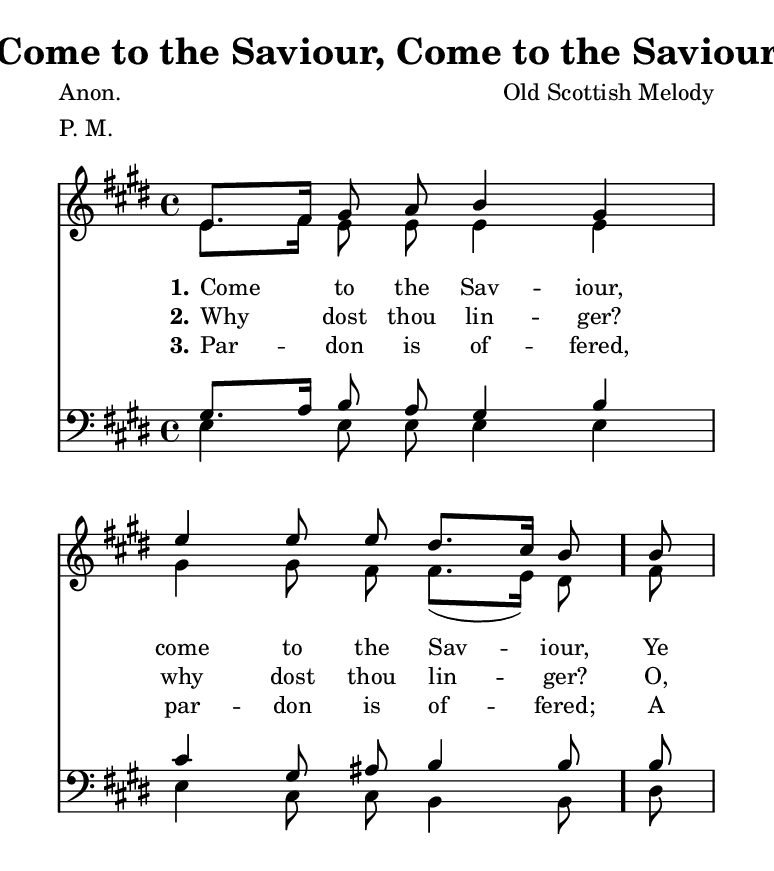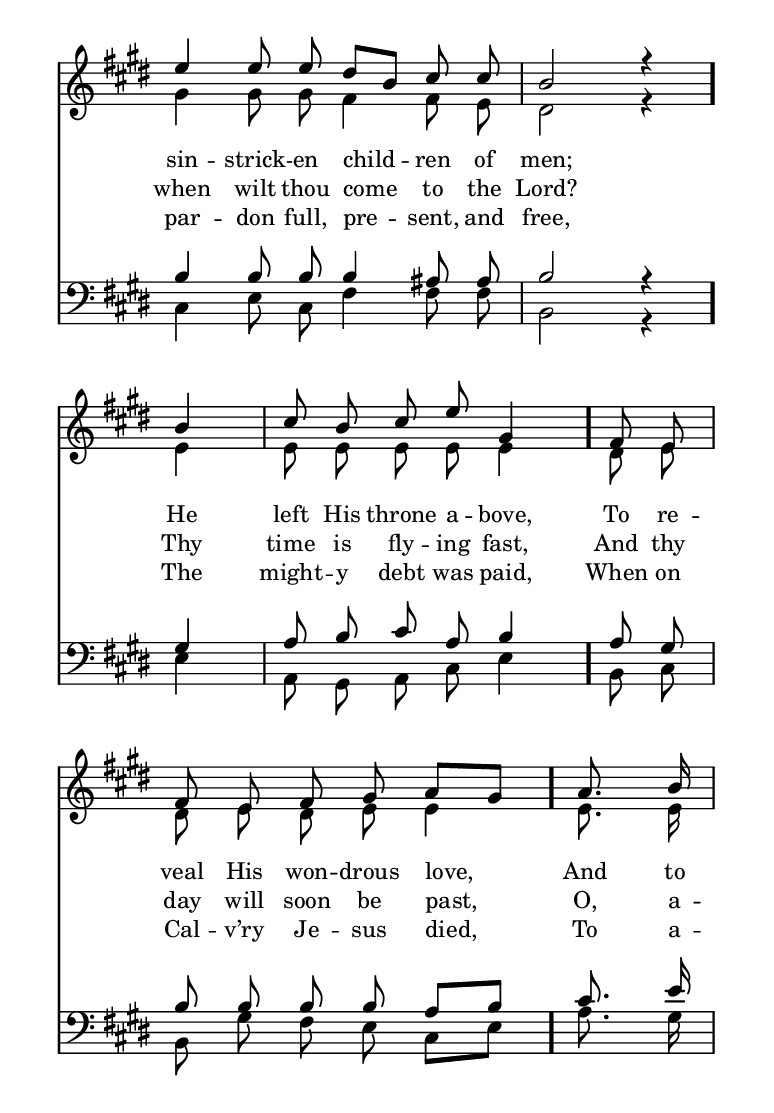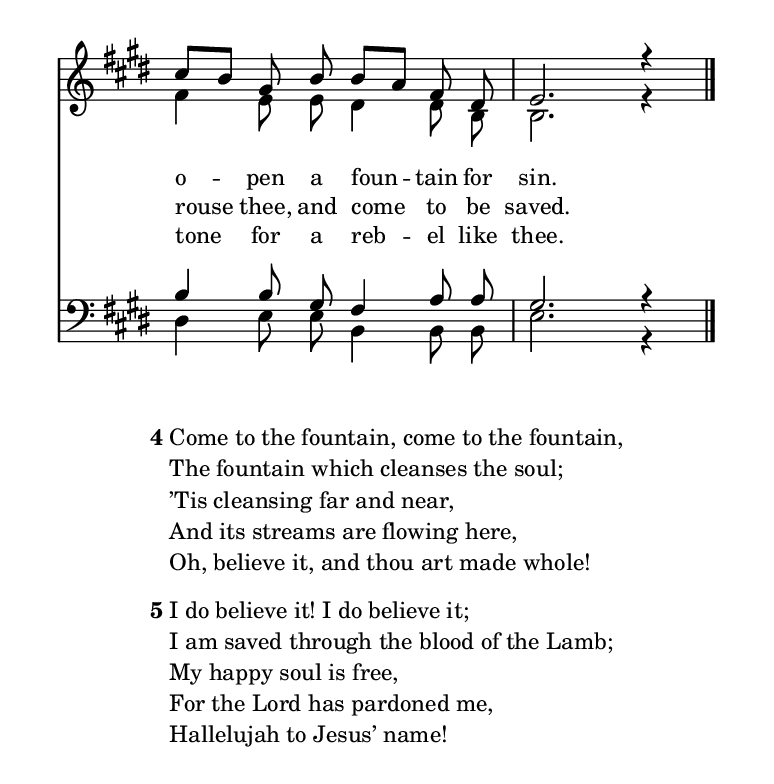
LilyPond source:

\include "common/global.ily"
\paper {
  \include "common/paper.ily"
  ragged-bottom = ##t
  ragged-last-bottom = ##t
  systems-per-page = ##f
  %page-count = ##f
}

\header{
  hymnnumber = "72"
  title = "Come to the Saviour, Come to the Saviour"
  tunename = ""
  meter = "P. M."
  poet = "Anon."
  composer = "Old Scottish Melody"
  %copyright = ""
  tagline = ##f
}

% for fermata in MIDI
ta = { \tempo 4=76 }
tb = { \tempo 4=38 }

global = {
  \include "common/overrides.ily"
  %\override Staff.TimeSignature.style = #'numbered
  \time 4/4
  \override Score.MetronomeMark.transparent = ##t % hide all fermata changes too
  \ta
  \key e \major
  %\partial 4
  \autoBeamOff
}

notesSoprano = {
\global
\relative c' {

	e8.[ fis16] gis8 a8 b4 gis4 | e'4 e8 e8 dis8.[ cis16] b8
	b8 | e4 e8 e8 dis8[ b8] cis8 cis8 | b2 r4
	b4 | cis8 b8 cis8 e8 gis,4
	fis8 e8 fis8 e8 fis8 gis8 a8[ gis8]
	a8. b16 | cis8[ b8] gis8 b8 b8[ a8] fis8 dis8 | e2. r4

  \bar "|."

}
}

notesAlto = {
\global
\relative e' {

	e8.[ fis16] e8 e8 e4 e4 | gis4 gis8 fis8 fis8.[( e16)] dis8
	fis8 | gis4 gis8 gis8 fis4 fis8 e8 | dis2 r4
	e4 | e8 e8 e8 e8 e4
	dis8 e8 | dis8 e8 dis8 e8 e4
	e8. e16 | fis4 e8 e8 dis4 dis8 b8 | b2. r4

}
}

notesTenor = {
\global
\relative a {

	gis8.[ a16] b8 a8 gis4 b4 | cis4 gis8 ais8 b4 b8
	b8 | b4 b8 b8 b4 ais8 ais8 | b2 r4
	gis4 | a8 b8 cis8 a8 b4
	a8 gis b8 b8 b8 b8 a8[ b8]
	cis8. e16 | b4 b8 gis8 fis4 a8 a8 | gis2. r4

}
}

notesBass = {
\global
\relative f {

	e4 e8 e8 e4 e4 | e4 cis8 cis8 b4 b8
	dis8 | cis4 e8 cis8 fis4 fis8 fis8 | b,2 r4
	e4 | a,8 gis8 a8 cis8 e4
	b8 cis8 | b8 gis'8 fis8 e8 cis8[ e8]
	a8. gis16 | dis4 e8 e8 b4 b8 b8 | e2. r4

}
}

wordsA = \lyricmode {
\set stanza = "1."

Come to the Sav -- iour, come to the Sav -- iour, \bar "."
Ye {\break} sin -- strick -- en child -- ren of men; \bar "."
He left His throne a -- bove, \bar "."
To re -- {\break} veal His won -- drous love, \bar "."
And to o -- pen a foun -- tain for sin. \bar "."

}

wordsB = \lyricmode {
\set stanza = "2."

Why dost thou lin -- ger? why dost thou lin -- ger?
O, when wilt thou come to the Lord?
Thy time is fly -- ing fast,
And thy day will soon be past,
O, a -- rouse thee, and come to be saved.

}

wordsC = \lyricmode {
\set stanza = "3."

Par -- don is of -- fered, par -- don is of -- fered;
A par -- don full, pre -- sent, and free,
The might -- y debt was paid,
When on Cal -- v’ry Je -- sus died,
To a -- tone for a reb -- el like thee.

}

wordsD = \markuplist {

\line { Come to the fountain, come to the fountain, }
\line { The fountain which cleanses the soul; }
\line { ’Tis cleansing far and near, }
\line { And its streams are flowing here, }
\line { Oh, believe it, and thou art made whole! }

}

wordsE = \markuplist {

\line { I do believe it! I do believe it; }
\line { I am saved through the blood of the Lamb; }
\line { My happy soul is free, }
\line { For the Lord has pardoned me, }
\line { Hallelujah to Jesus’ name! }

}

\score {
  \context ChoirStaff <<
    \context Staff = upper <<
      \set ChoirStaff.systemStartDelimiter = #'SystemStartBar
      \context Voice  = sopranos { \voiceOne << \notesSoprano >> }
      \context Voice  = altos { \voiceTwo << \notesAlto >> }
      \context Lyrics = one   \lyricsto sopranos \wordsA
      \context Lyrics = two   \lyricsto sopranos \wordsB
      \context Lyrics = three \lyricsto sopranos \wordsC
    >>
    \context Staff = men <<
      \clef bass
      \context Voice  = tenors { \voiceOne << \notesTenor >> }
      \context Voice  = basses { \voiceTwo << \notesBass >> }
    >>
  >>
  \layout {
    \include "common/layout.ily"
  }
  \midi{
    \include "common/midi.ily"
  }
}

\markup { \fill-line { \column {
  \line{ \bold 4 \column { \wordsD } } \combine \null \vspace #0.4
  \line{ \bold 5 \column { \wordsE } } %\combine \null \vspace #0.4
} } }

\version "2.19.49"  % necessary for upgrading to future LilyPond versions.

% vi:set et ts=2 sw=2 ai nocindent syntax=lilypond:
